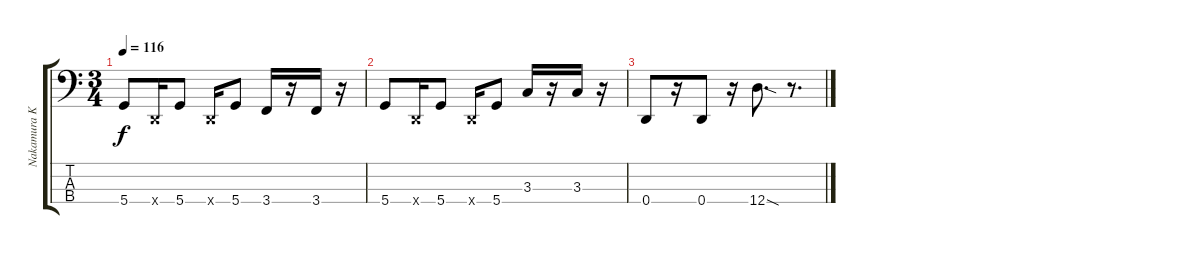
\track ("Nakamura Kazuhiko" "Nakamura K") {instrument electricbassfinger}
\staff {score tabs}
\tuning (G2 D2 A1 D1) {hide}
\ts (3 4)
\tempo 116
\clef f4
\ks c
5.4.8{dy f} 0.4{x}.16 5.4.8 0.4{x}.16 5.4.8 3.4.16 r.16 3.4.16 r.16 |
5.4.8 0.4{x}.16 5.4.8 0.4{x}.16 5.4.8 3.3.16 r.16 3.3.16 r.16 |
0.4.8 r.16 0.4.8 r.16 12.4{sod}.8{d} r.8{d}
